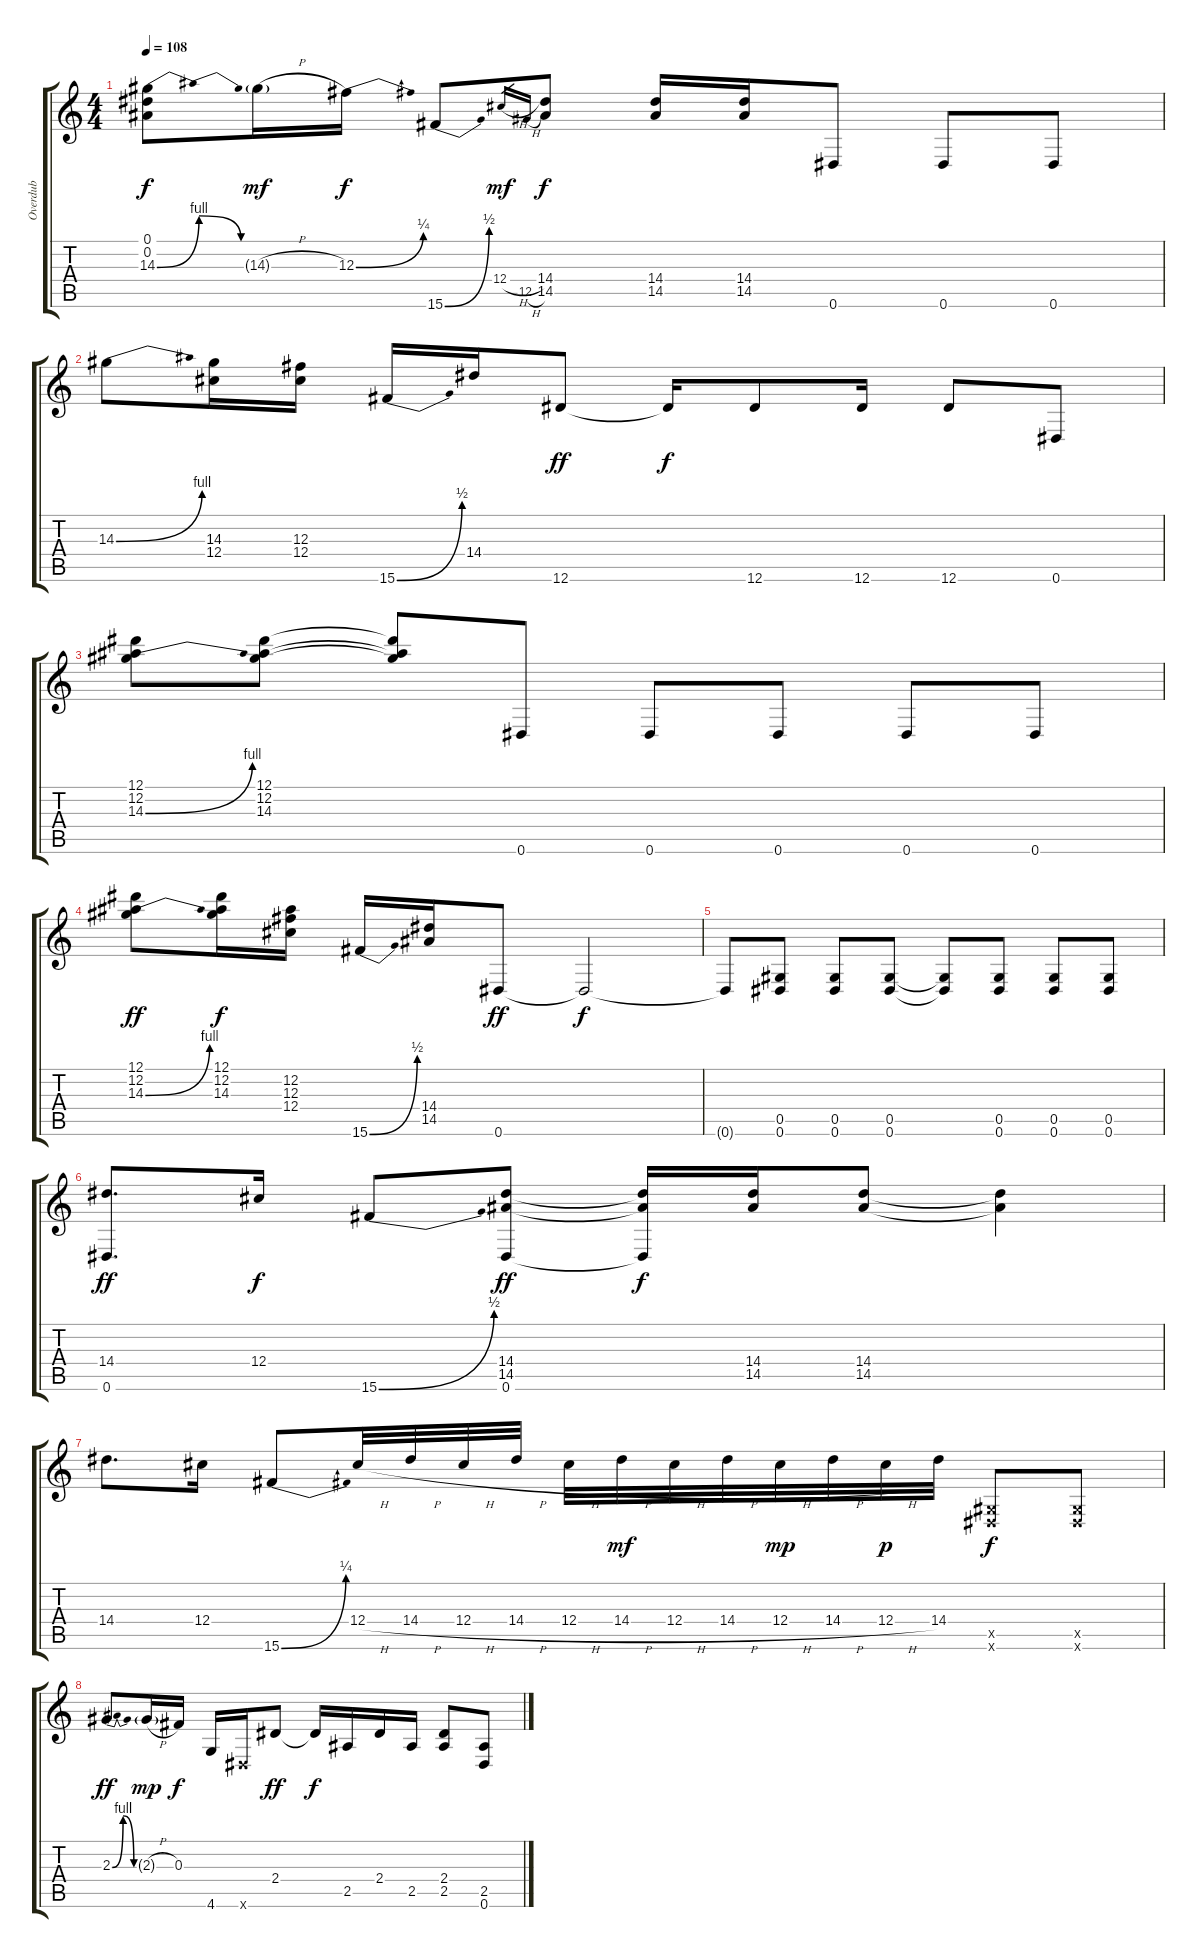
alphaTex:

\track ("Overdub" "Overdub") {instrument fretlessbass}
\staff {score tabs}
\tuning (Eb4 Bb3 Gb3 Db3 Ab2 Eb2) {hide}
\ts (4 4)
\tempo 108
\clef g2
\ks c
(0.1 0.2 14.3{be (bendrelease 0 0 15 4 30 4 60 0)}).8{dy f} 14.3{h g}.16{dy mf} 12.3{be (bend 0 0 60 1)}.16{dy f} 15.6{be (bend 0 0 60 2)}.8 12.4{h}.16{gr dy mf} 12.5{h}.16{gr} (14.4 14.5).8{dy f} (14.4 14.5).16 (14.4 14.5).16 0.6.8 0.6.8 0.6.8 |
14.3{be (bend 0 0 60 4)}.8 (14.3 12.4).16 (12.3 12.4).16 15.6{be (bend 0 0 60 2)}.16 14.4.16 12.6.8{dy ff} 12.6{t}.16{dy f} 12.6.8 12.6.16 12.6.8 0.6.8 |
(12.1 12.2 14.3{be (bend 0 0 60 4)}).8 (12.1 12.2 14.3).8 (12.1{t} 12.2{t} 14.3{t}).8 0.6.8 0.6.8 0.6.8 0.6.8 0.6.8 |
(12.1 12.2 14.3{be (bend 0 0 60 4)}).8{dy ff} (12.1 12.2 14.3).16{dy f} (12.2 12.3 12.4).16 15.6{be (bend 0 0 60 2)}.16 (14.4 14.5).16 0.6.8{dy ff} 0.6{t}.2{dy f} |
0.6{t}.8 (0.5 0.6).8 (0.5 0.6).8 (0.5 0.6).8 (0.5{t} 0.6{t}).8 (0.5 0.6).8 (0.5 0.6).8 (0.5 0.6).8 |
(14.4 0.6).8{d dy ff} 12.4.16{dy f} 15.6{be (bend 0 0 60 2)}.8 (14.4 14.5 0.6).8{dy ff} (14.4{t} 14.5{t} 0.6{t}).16{dy f} (14.4 14.5).16 (14.4 14.5).8 (14.4{t} 14.5{t}).4 |
14.4.8{d} 12.4.16 15.6{be (bend 0 0 60 1)}.8 12.4{h}.32 14.4{h}.32 12.4{h}.32 14.4{h}.32 12.4{h}.32 14.4{h}.32{dy mf} 12.4{h}.32 14.4{h}.32 12.4{h}.32{dy mp} 14.4{h}.32 12.4{h}.32{dy p} 14.4.32 (0.5{x} 0.6{x}).8{dy f} (0.5{x} 0.6{x}).8 |
2.3{be (bendrelease 0 0 15 4 30 4 60 0)}.8{dy ff} 2.3{h g}.16{dy mp} 0.3.16{dy f} 4.6.16 0.6{x}.16 2.4.8{dy ff} 2.4{t}.16{dy f} 2.5.16 2.4.16 2.5.16 (2.4 2.5).8 (2.5 0.6).8
